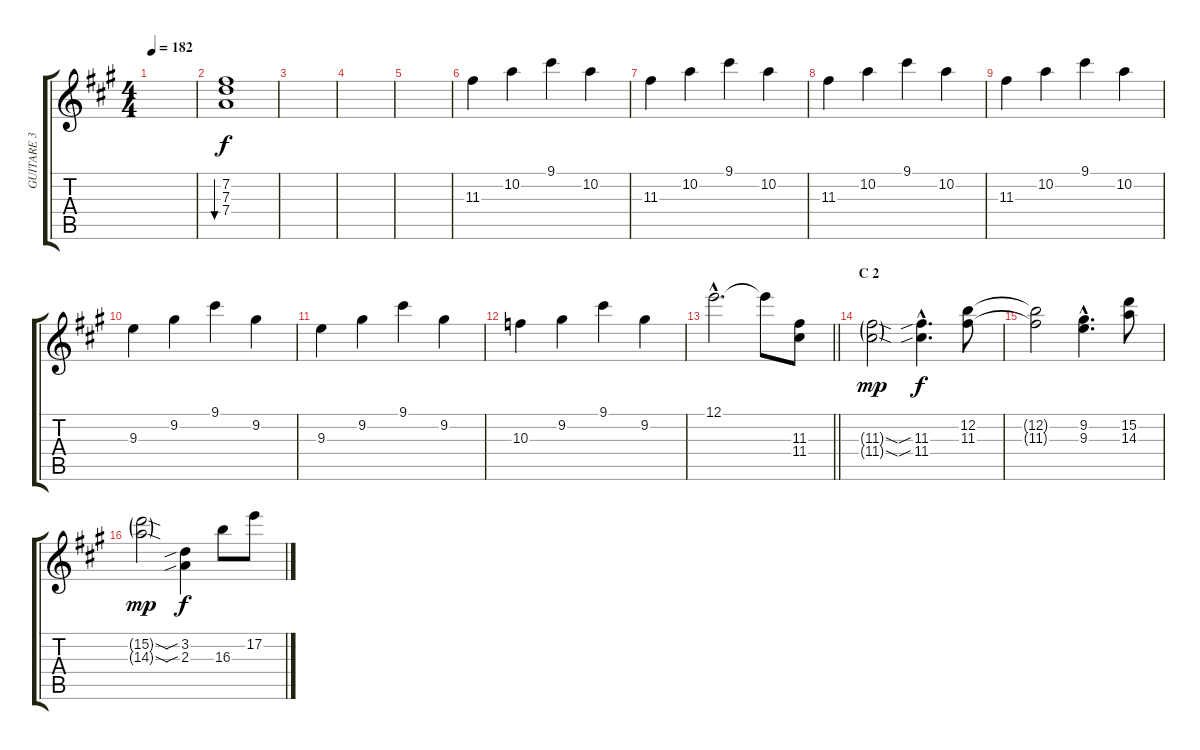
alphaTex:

\track ("GUITARE 3" "GUITARE 3") {instrument distortionguitar}
\staff {score tabs}
\tuning (E4 B3 G3 D3 A2 E2) {hide}
\ts (4 4)
\tempo 182
\clef g2
\ks a
|
(7.2 7.3 7.4).1{bu 240} |
|
|
|
11.3.4{volume 10 instrument electricguitarclean} 10.2.4 9.1.4 10.2.4 |
11.3.4 10.2.4 9.1.4 10.2.4 |
11.3.4 10.2.4 9.1.4 10.2.4 |
11.3.4 10.2.4 9.1.4 10.2.4 |
9.3.4 9.2.4 9.1.4 9.2.4 |
9.3.4 9.2.4 9.1.4 9.2.4 |
10.3.4 9.2.4 9.1.4 9.2.4 |
\barLineRight lightlight
12.1{hac}.2{d} 12.1{t}.8 (11.3 11.4).8{volume 10 instrument distortionguitar} |
\section ("" "C 2")
(11.3{sod g} 11.4{sod g}).2{dy mp} (11.3{sib hac} 11.4{sib hac}).4{d dy f} (12.2 11.3).8 |
(12.2{t} 11.3{t}).2 (9.2{hac} 9.3{hac}).4{d} (15.2 14.3).8 |
(15.2{sod g} 14.3{sod g}).2{dy mp} (3.2{sib} 2.3{sib}).4{dy f} 16.3.8 17.2.8
